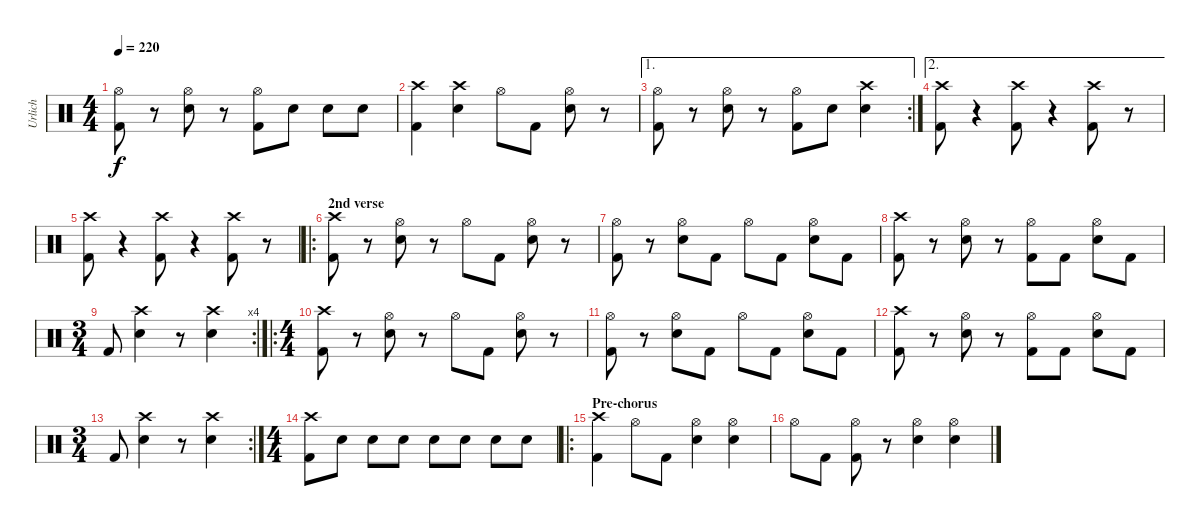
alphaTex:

\track ("Urlich" "Urlich") {instrument percussion}
\staff {score}
\articulation defaults
\ts (4 4)
\tempo 220
\clef neutral
\ks c
("Hi-Hat (open)" "Kick (hit) 2").8{dy f} r.8 ("Hi-Hat (open)" "Snare (hit) 2").8 r.8 ("Hi-Hat (open)" "Kick (hit) 2").8 "Snare (hit) 2".8 "Snare (hit) 2".8 "Snare (hit) 2".8 |
("Crash high (hit)" "Kick (hit) 2").4 ("Crash high (hit)" "Snare (hit) 2").4 "Hi-Hat (open)".8 "Kick (hit) 2".8 ("Hi-Hat (open)" "Snare (hit) 2").8 r.8 |
\ae 1
\rc 2
("Hi-Hat (open)" "Kick (hit) 2").8 r.8 ("Hi-Hat (open)" "Snare (hit) 2").8 r.8 ("Hi-Hat (open)" "Kick (hit) 2").8 "Snare (hit) 2".8 ("Crash high (hit)" "Snare (hit) 2").4 |
\ae 2
("Crash high (hit)" "Kick (hit) 2").8 r.4 ("Crash high (hit)" "Kick (hit) 2").8 r.4 ("Crash high (hit)" "Kick (hit) 2").8 r.8 |
("Crash high (hit)" "Kick (hit) 2").8 r.4 ("Crash high (hit)" "Kick (hit) 2").8 r.4 ("Crash high (hit)" "Kick (hit) 2").8 r.8 |
\ro
\section ("" "2nd verse")
("Crash high (hit)" "Kick (hit) 2").8 r.8 ("Hi-Hat (open)" "Snare (hit) 2").8 r.8 "Hi-Hat (open)".8 "Kick (hit) 2".8 ("Hi-Hat (open)" "Snare (hit) 2").8 r.8 |
("Hi-Hat (open)" "Kick (hit) 2").8 r.8 ("Hi-Hat (open)" "Snare (hit) 2").8 "Kick (hit) 2".8 "Hi-Hat (open)".8 "Kick (hit) 2".8 ("Hi-Hat (open)" "Snare (hit) 2").8 "Kick (hit) 2".8 |
("Crash high (hit)" "Kick (hit) 2").8 r.8 ("Hi-Hat (open)" "Snare (hit) 2").8 r.8 ("Hi-Hat (open)" "Kick (hit) 2").8 "Kick (hit) 2".8 ("Hi-Hat (open)" "Snare (hit) 2").8 "Kick (hit) 2".8 |
\rc 4
\ts (3 4)
"Kick (hit) 2".8 ("Crash high (hit)" "Snare (hit) 2").4 r.8 ("Crash high (hit)" "Snare (hit) 2").4 |
\ro
\ts (4 4)
("Crash high (hit)" "Kick (hit) 2").8 r.8 ("Hi-Hat (open)" "Snare (hit) 2").8 r.8 "Hi-Hat (open)".8 "Kick (hit) 2".8 ("Hi-Hat (open)" "Snare (hit) 2").8 r.8 |
("Hi-Hat (open)" "Kick (hit) 2").8 r.8 ("Hi-Hat (open)" "Snare (hit) 2").8 "Kick (hit) 2".8 "Hi-Hat (open)".8 "Kick (hit) 2".8 ("Hi-Hat (open)" "Snare (hit) 2").8 "Kick (hit) 2".8 |
("Crash high (hit)" "Kick (hit) 2").8 r.8 ("Hi-Hat (open)" "Snare (hit) 2").8 r.8 ("Hi-Hat (open)" "Kick (hit) 2").8 "Kick (hit) 2".8 ("Hi-Hat (open)" "Snare (hit) 2").8 "Kick (hit) 2".8 |
\rc 2
\ts (3 4)
"Kick (hit) 2".8 ("Crash high (hit)" "Snare (hit) 2").4 r.8 ("Crash high (hit)" "Snare (hit) 2").4 |
\ts (4 4)
("Crash high (hit)" "Kick (hit) 2").8 "Snare (hit) 2".8 "Snare (hit) 2".8 "Snare (hit) 2".8 "Snare (hit) 2".8 "Snare (hit) 2".8 "Snare (hit) 2".8 "Snare (hit) 2".8 |
\ro
\section ("" "Pre-chorus")
("Crash high (hit)" "Kick (hit) 2").4 "Hi-Hat (open)".8 "Kick (hit) 2".8 ("Hi-Hat (open)" "Snare (hit) 2").4 ("Hi-Hat (open)" "Snare (hit) 2").4 |
"Hi-Hat (open)".8 "Kick (hit) 2".8 ("Hi-Hat (open)" "Kick (hit) 2").8 r.8 ("Hi-Hat (open)" "Snare (hit) 2").4 ("Hi-Hat (open)" "Snare (hit) 2").4
